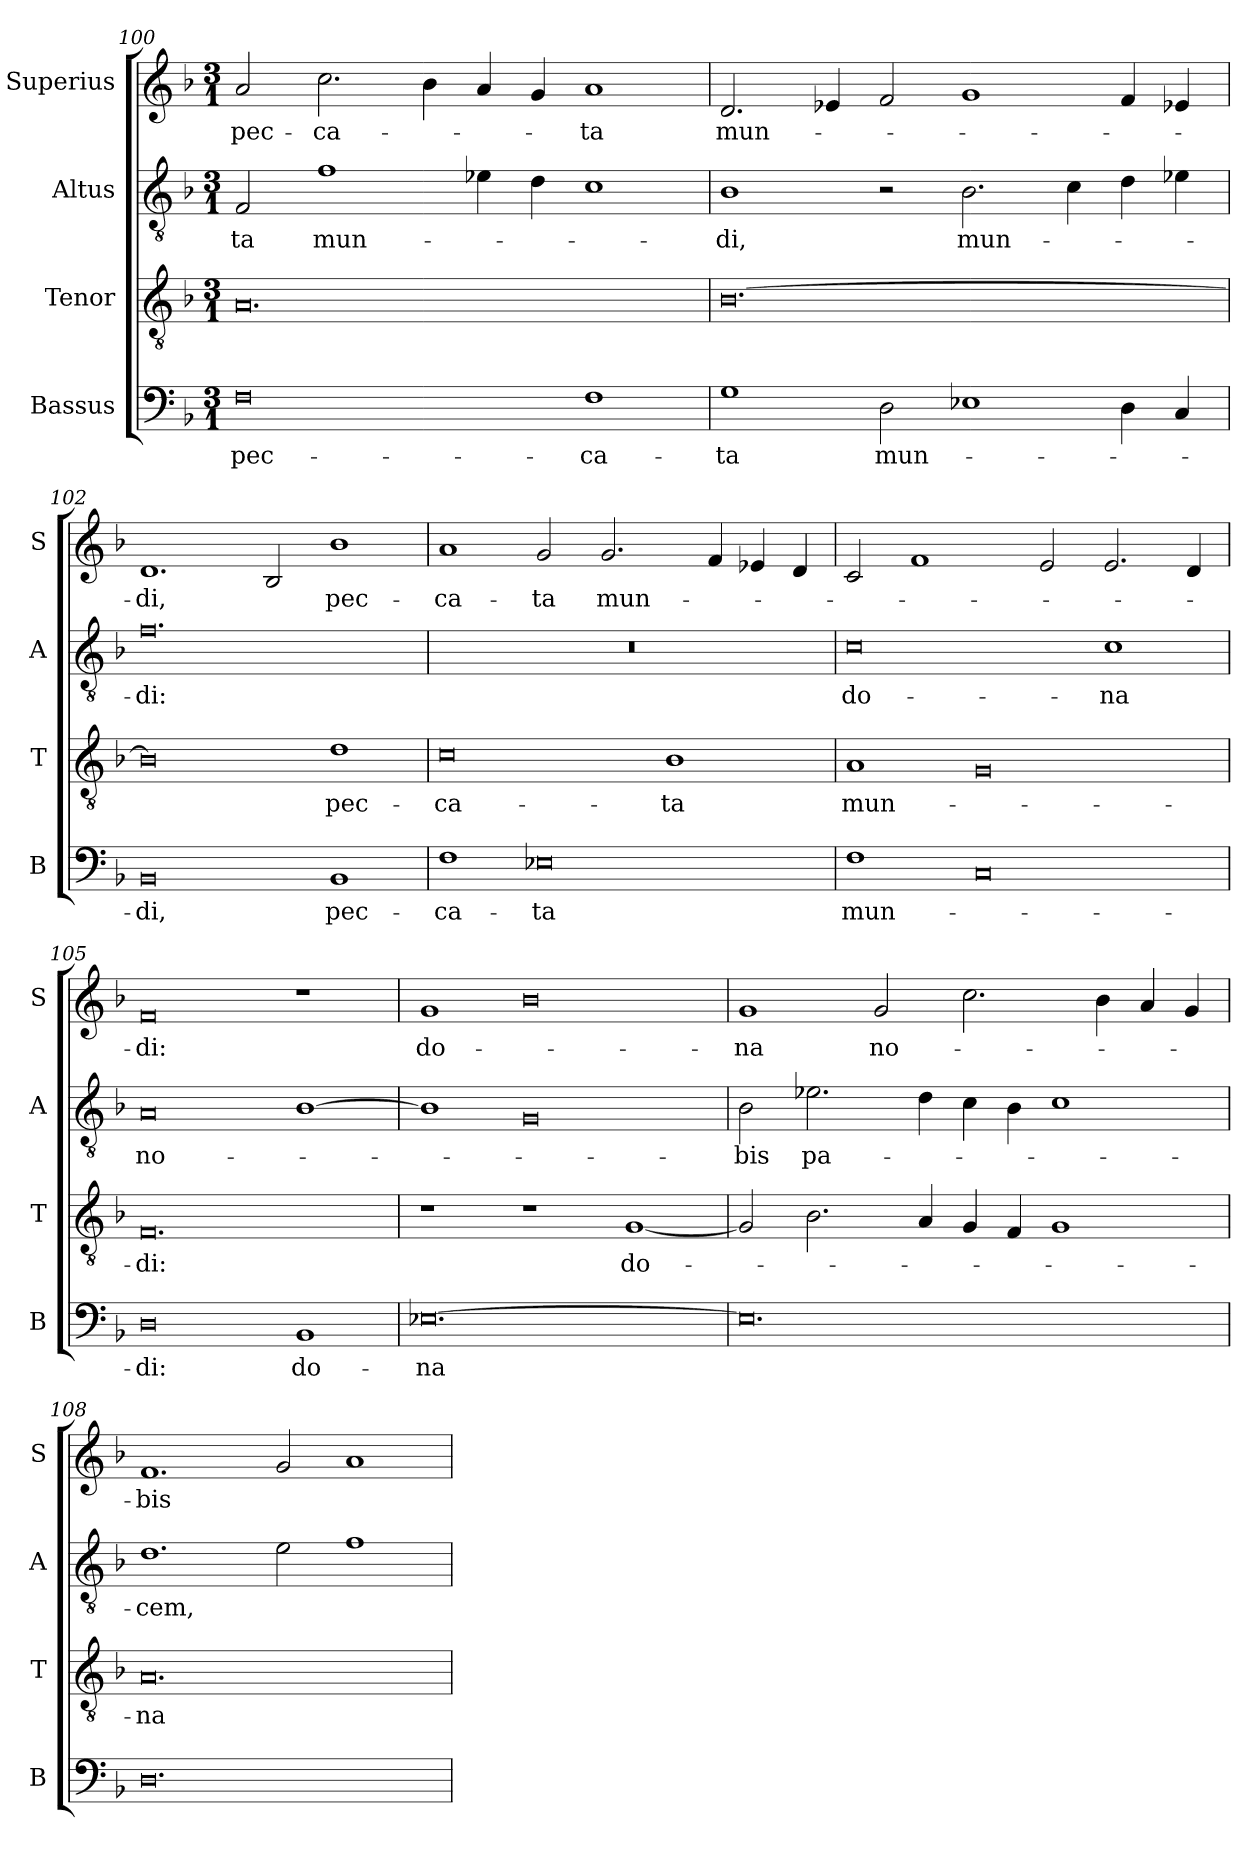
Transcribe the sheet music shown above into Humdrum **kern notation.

**kern	**text	**kern	**text	**kern	**text	**kern	**text
*part4	*part4	*part3	*part3	*part2	*part2	*part1	*part1
*staff4	*staff4	*staff3	*staff3	*staff2	*staff2	*staff1	*staff1
*I"Bassus	*	*I"Tenor	*	*I"Altus	*	*I"Superius	*
*I'B	*	*I'T	*	*I'A	*	*I'S	*
*clefF4	*	*clefGv2	*	*clefGv2	*	*clefG2	*
*k[b-]	*	*k[b-]	*	*k[b-]	*	*k[b-]	*
*M3/1	*	*M3/1	*	*M3/1	*	*M3/1	*
=100	=100	=100	=100	=100	=100	=100	=100
!	!LO:LY:i	!	!	!	!LO:LY:i	!	!LO:LY:i
0F	pec-	0.A	.	2F	-ta	2a	pec-
!	!	!	!	!	!LO:LY:i	!	!LO:LY:i
.	.	.	.	1f	mun-	2.cc	-ca-
.	.	.	.	.	.	4b-	.
.	.	.	.	4e-X	.	4a	.
.	.	.	.	4d	.	4g	.
!	!LO:LY:i	!	!	!	!	!	!LO:LY:i
1F	-ca-	.	.	1c	.	1a	-ta
=101	=101	=101	=101	=101	=101	=101	=101
!	!LO:LY:i	!	!	!	!LO:LY:i	!	!LO:LY:i
1G	-ta	[0.B-	.	1B-	-di,	2.d	mun-
.	.	.	.	.	.	4e-X	.
!	!LO:LY:i	!	!	!	!	!	!
2D	mun-	.	.	2r	.	2f	.
!	!	!	!	!	!LO:LY:i	!	!
1E-X	.	.	.	2.B-	mun-	1g	.
.	.	.	.	4c	.	.	.
4D	.	.	.	4d	.	4f	.
4C	.	.	.	4e-X	.	4e-X	.
=102	=102	=102	=102	=102	=102	=102	=102
!	!LO:LY:i	!	!	!	!LO:LY:i	!	!LO:LY:i
0BB-	-di,	0B-]	.	0.f	-di:	1.d	-di,
.	.	.	.	.	.	2B-	.
!	!LO:LY:i	!	!LO:LY:i	!	!	!	!LO:LY:i
1BB-	pec-	1d	pec-	.	.	1b-	pec-
=103	=103	=103	=103	=103	=103	=103	=103
!	!LO:LY:i	!	!LO:LY:i	!	!	!	!LO:LY:i
1F	-ca-	0c	-ca-	0.r	.	1a	-ca-
!	!LO:LY:i	!	!	!	!	!	!LO:LY:i
0E-X	-ta	.	.	.	.	2g	-ta
!	!	!	!	!	!	!	!LO:LY:i
.	.	.	.	.	.	2.g	mun-
!	!	!	!LO:LY:i	!	!	!	!
.	.	1B-	-ta	.	.	.	.
.	.	.	.	.	.	4f	.
.	.	.	.	.	.	4e-X	.
.	.	.	.	.	.	4d	.
=104	=104	=104	=104	=104	=104	=104	=104
!	!LO:LY:i	!	!LO:LY:i	!	!	!	!
1F	mun-	1A	mun-	0c	do-	2c	.
.	.	.	.	.	.	1f	.
0C	.	0G	.	.	.	.	.
.	.	.	.	.	.	2e	.
.	.	.	.	1c	-na	2.e	.
.	.	.	.	.	.	4d	.
=105	=105	=105	=105	=105	=105	=105	=105
!	!LO:LY:i	!	!LO:LY:i	!	!	!	!LO:LY:i
0D	-di:	0.F	-di:	0A	no-	0f	-di:
1BB-	do-	.	.	[1B-	.	1r	.
=106	=106	=106	=106	=106	=106	=106	=106
[0.E-X	-na	1r	.	1B-]	.	1g	do-
.	.	1r	.	0G	.	0b-	.
.	.	[1G	do-	.	.	.	.
=107	=107	=107	=107	=107	=107	=107	=107
0.E-]	.	2G]	.	2B-	-bis	1g	-na
!	!	!	!	!	!LO:LY:i	!	!
.	.	2.B-	.	2.e-X	pa-	.	.
.	.	.	.	.	.	2g	no-
.	.	4A	.	4d	.	.	.
.	.	4G	.	4c	.	2.cc	.
.	.	4F	.	4B-	.	.	.
.	.	1G	.	1c	.	.	.
.	.	.	.	.	.	4b-	.
.	.	.	.	.	.	4a	.
.	.	.	.	.	.	4g	.
=108	=108	=108	=108	=108	=108	=108	=108
!	!	!	!	!	!LO:LY:i	!	!
0.D	.	0.A	-na	1.d	-cem,	1.f	-bis
.	.	.	.	2e	.	2g	.
.	.	.	.	1f	.	1a	.
=	=	=	=	=	=	=	=
*-	*-	*-	*-	*-	*-	*-	*-
